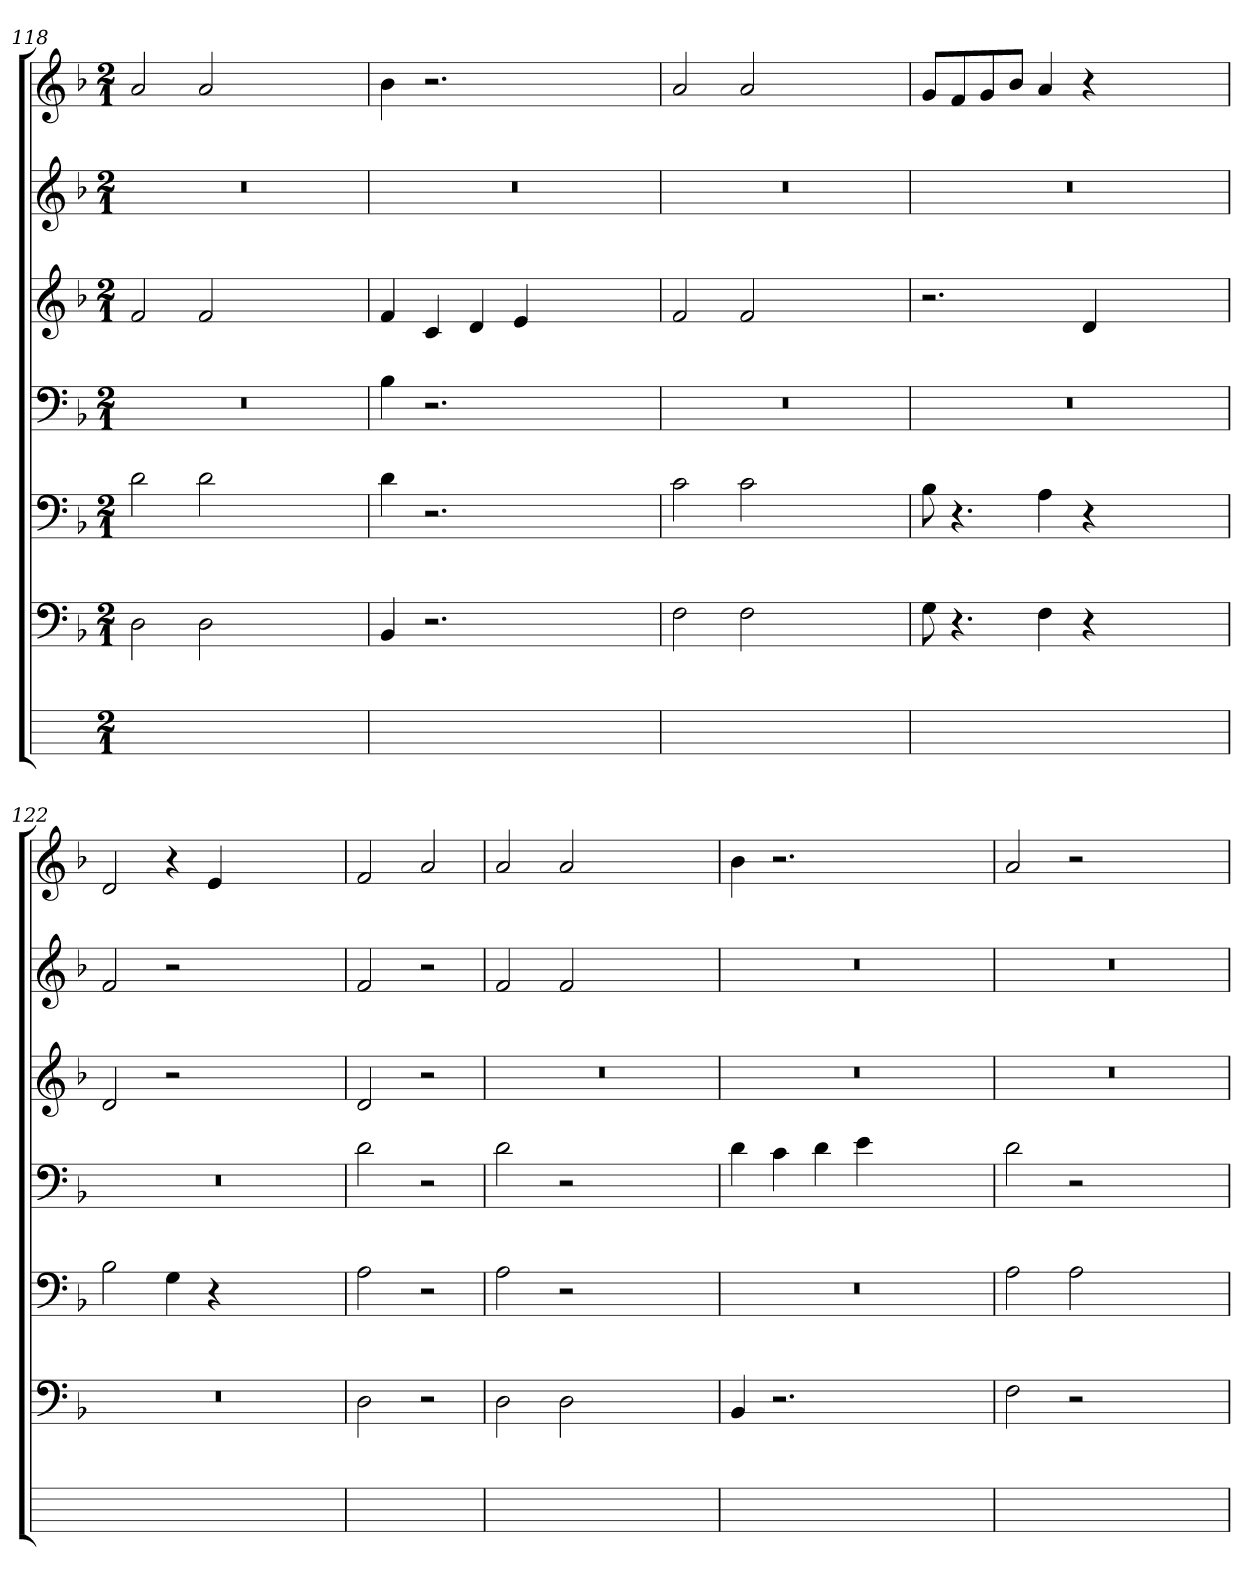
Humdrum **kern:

**kern	**kern	**kern	**kern	**kern	**kern	**kern
*part7	*part6	*part5	*part4	*part3	*part2	*part1
*staff7	*staff6	*staff5	*staff4	*staff3	*staff2	*staff1
*	*clefF4	*clefF4	*clefF4	*clefG2	*clefG2	*clefG2
*	*k[b-]	*k[b-]	*k[b-]	*k[b-]	*k[b-]	*k[b-]
*	*F:	*F:	*F:	*F:	*F:	*F:
*M2/1	*M2/1	*M2/1	*M2/1	*M2/1	*M2/1	*M2/1
=118	=118	=118	=118	=118	=118	=118
0ryy	2D	2d	0r	2f	0r	2a
.	2D	2d	.	2f	.	2a
.	1ryy	1ryy	.	1ryy	.	1ryy
=119	=119	=119	=119	=119	=119	=119
0ryy	4BB-	4d	4B-i	4f	0r	4b-
.	2.r	2.r	2.r	4cj	.	2.r
.	.	.	.	4dj	.	.
.	.	.	.	4ej	.	.
.	1ryy	1ryy	1ryy	1ryy	.	1ryy
=120	=120	=120	=120	=120	=120	=120
0ryy	2F	2c	0r	2f	0r	2a
.	2FZ	2cZ	.	2fZ	.	2aZ
.	1ryy	1ryy	.	1ryy	.	1ryy
=121	=121	=121	=121	=121	=121	=121
0ryy	8G	8B-	0r	2.r	0r	8gL
.	4.r	4.r	.	.	.	8fj
.	.	.	.	.	.	8gj
.	.	.	.	.	.	8b-jJ
.	4F	4A	.	.	.	4a
.	4r	4r	.	4d	.	4r
.	1ryy	1ryy	.	1ryy	.	1ryy
=122	=122	=122	=122	=122	=122	=122
0ryy	0r	2B-	0r	2d	2fi	2d
.	.	4G	.	2r	2r	4r
.	.	4r	.	.	.	4ej
.	.	1ryy	.	1ryy	1ryy	1ryy
=123	=123	=123	=123	=123	=123	=123
1ryy	2D	2A	2d	2d	2f	2f
.	2r	2r	2r	2r	2r	2a
=124	=124	=124	=124	=124	=124	=124
0ryy	2D	2AZ	2d	0r	2f	2a
.	2D	2r	2r	.	2f	2a
.	1ryy	1ryy	1ryy	.	1ryy	1ryy
=125	=125	=125	=125	=125	=125	=125
0ryy	4BB-	0r	4d	0r	0r	4b-
.	2.r	.	4cj	.	.	2.r
.	.	.	4dj	.	.	.
.	.	.	4ej	.	.	.
.	1ryy	.	1ryy	.	.	1ryy
=126	=126	=126	=126	=126	=126	=126
0ryy	2F	2AZ	2dZ	0r	0r	2a
.	2r	2AZ	2r	.	.	2r
.	1ryy	1ryy	1ryy	.	.	1ryy
=	=	=	=	=	=	=
*-	*-	*-	*-	*-	*-	*-
